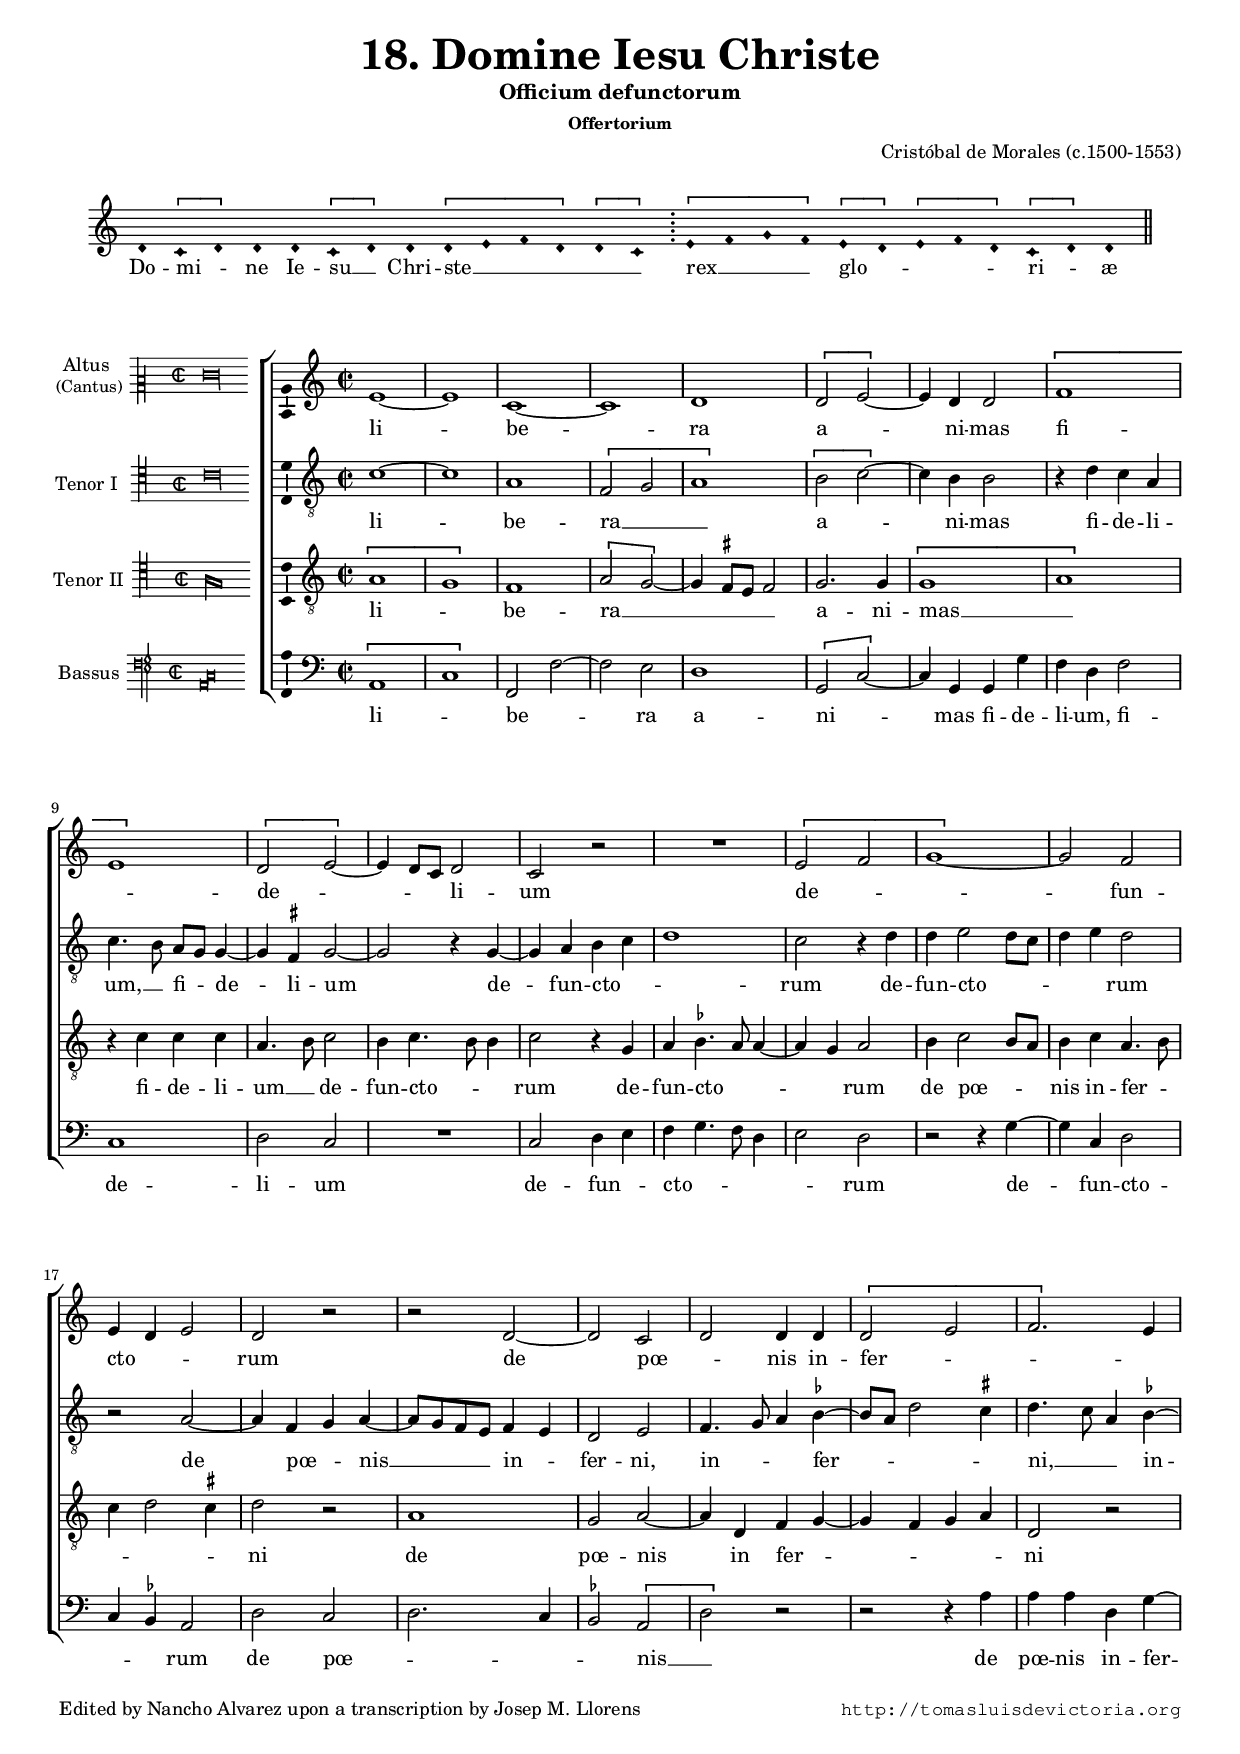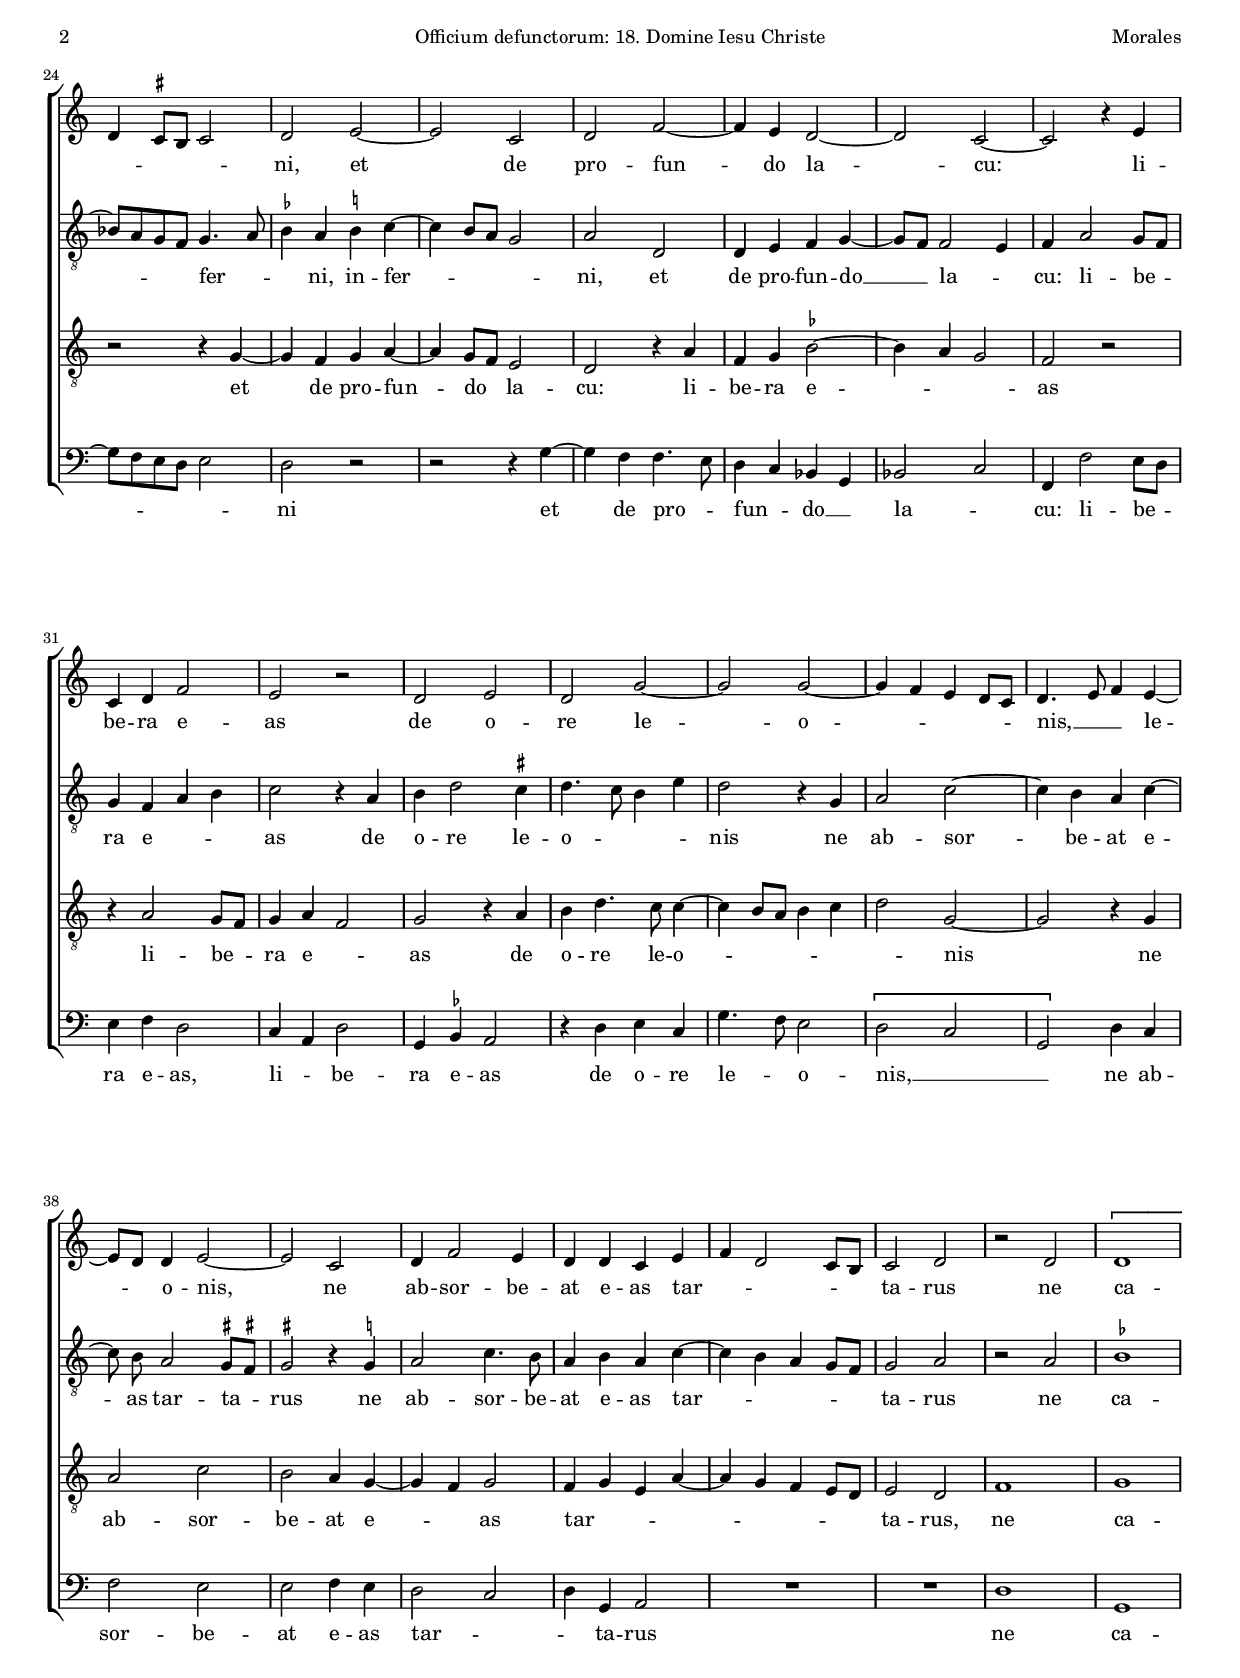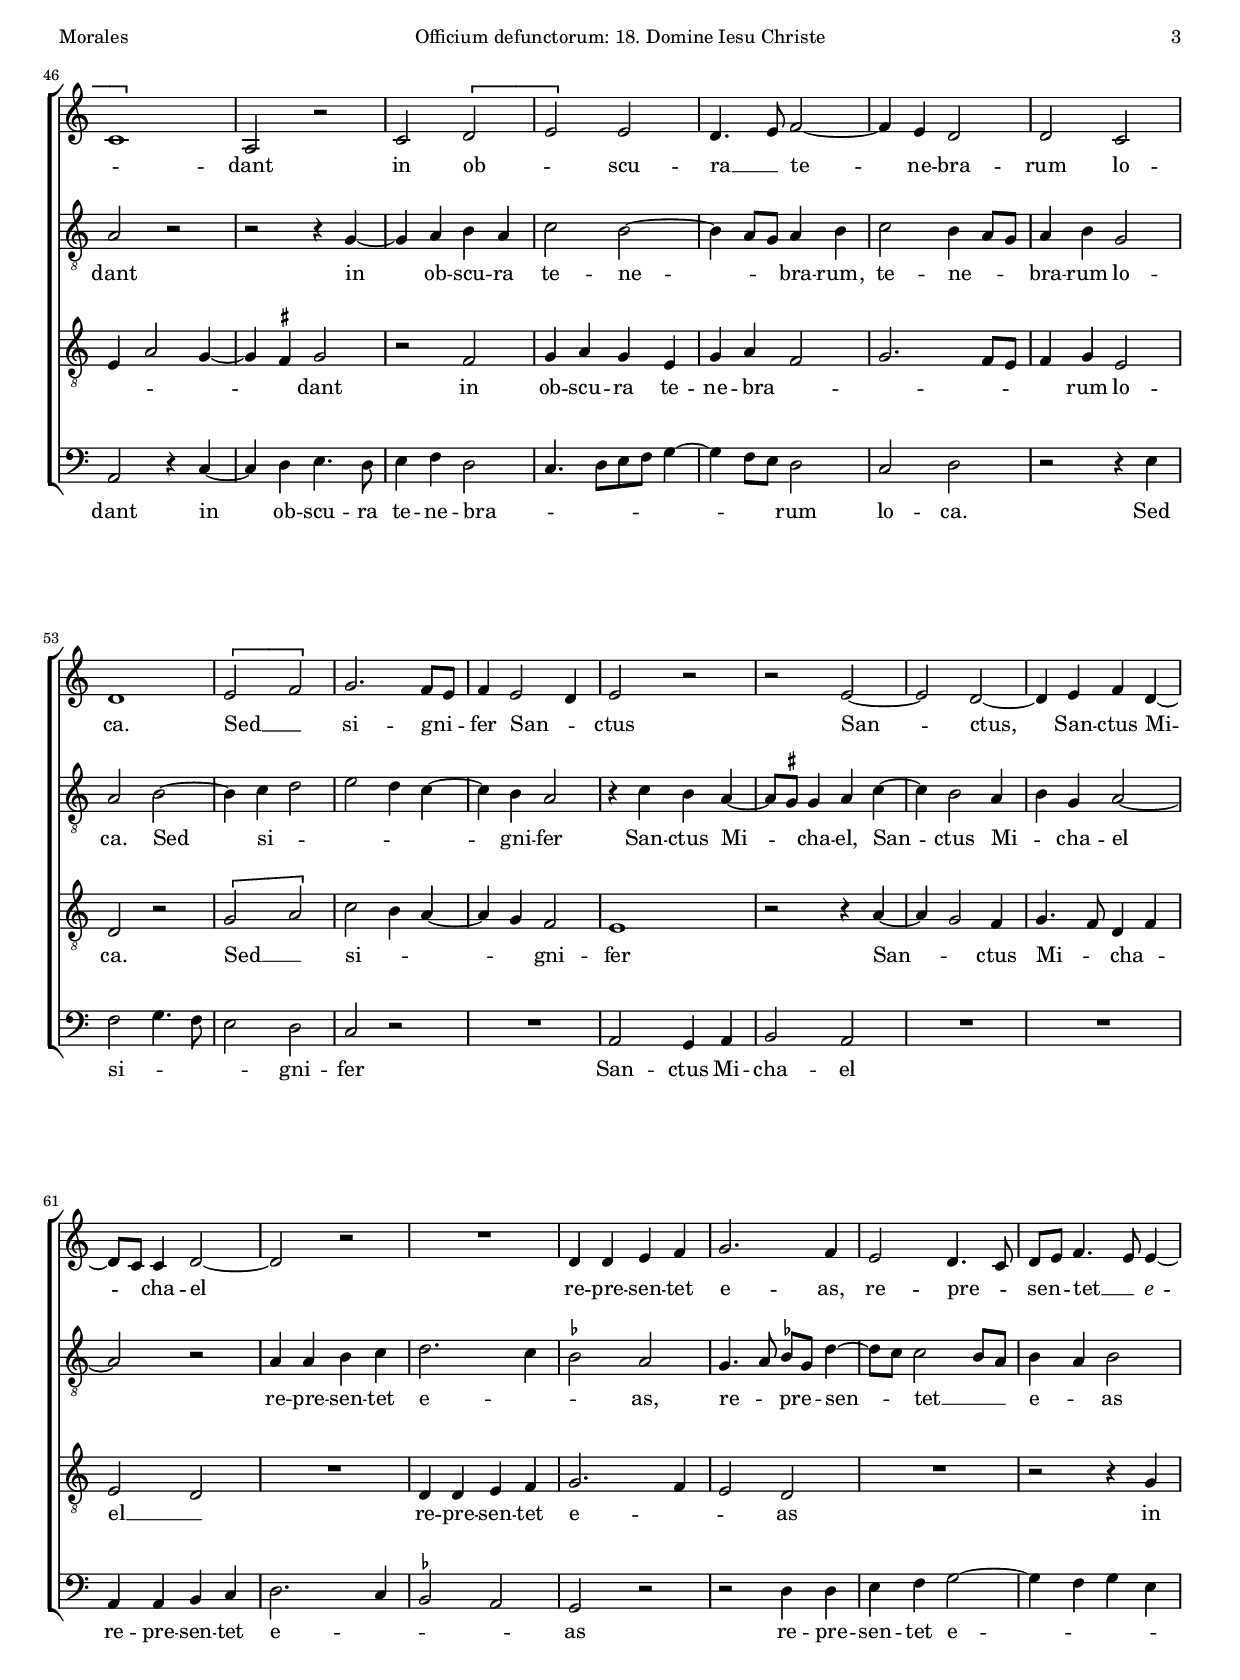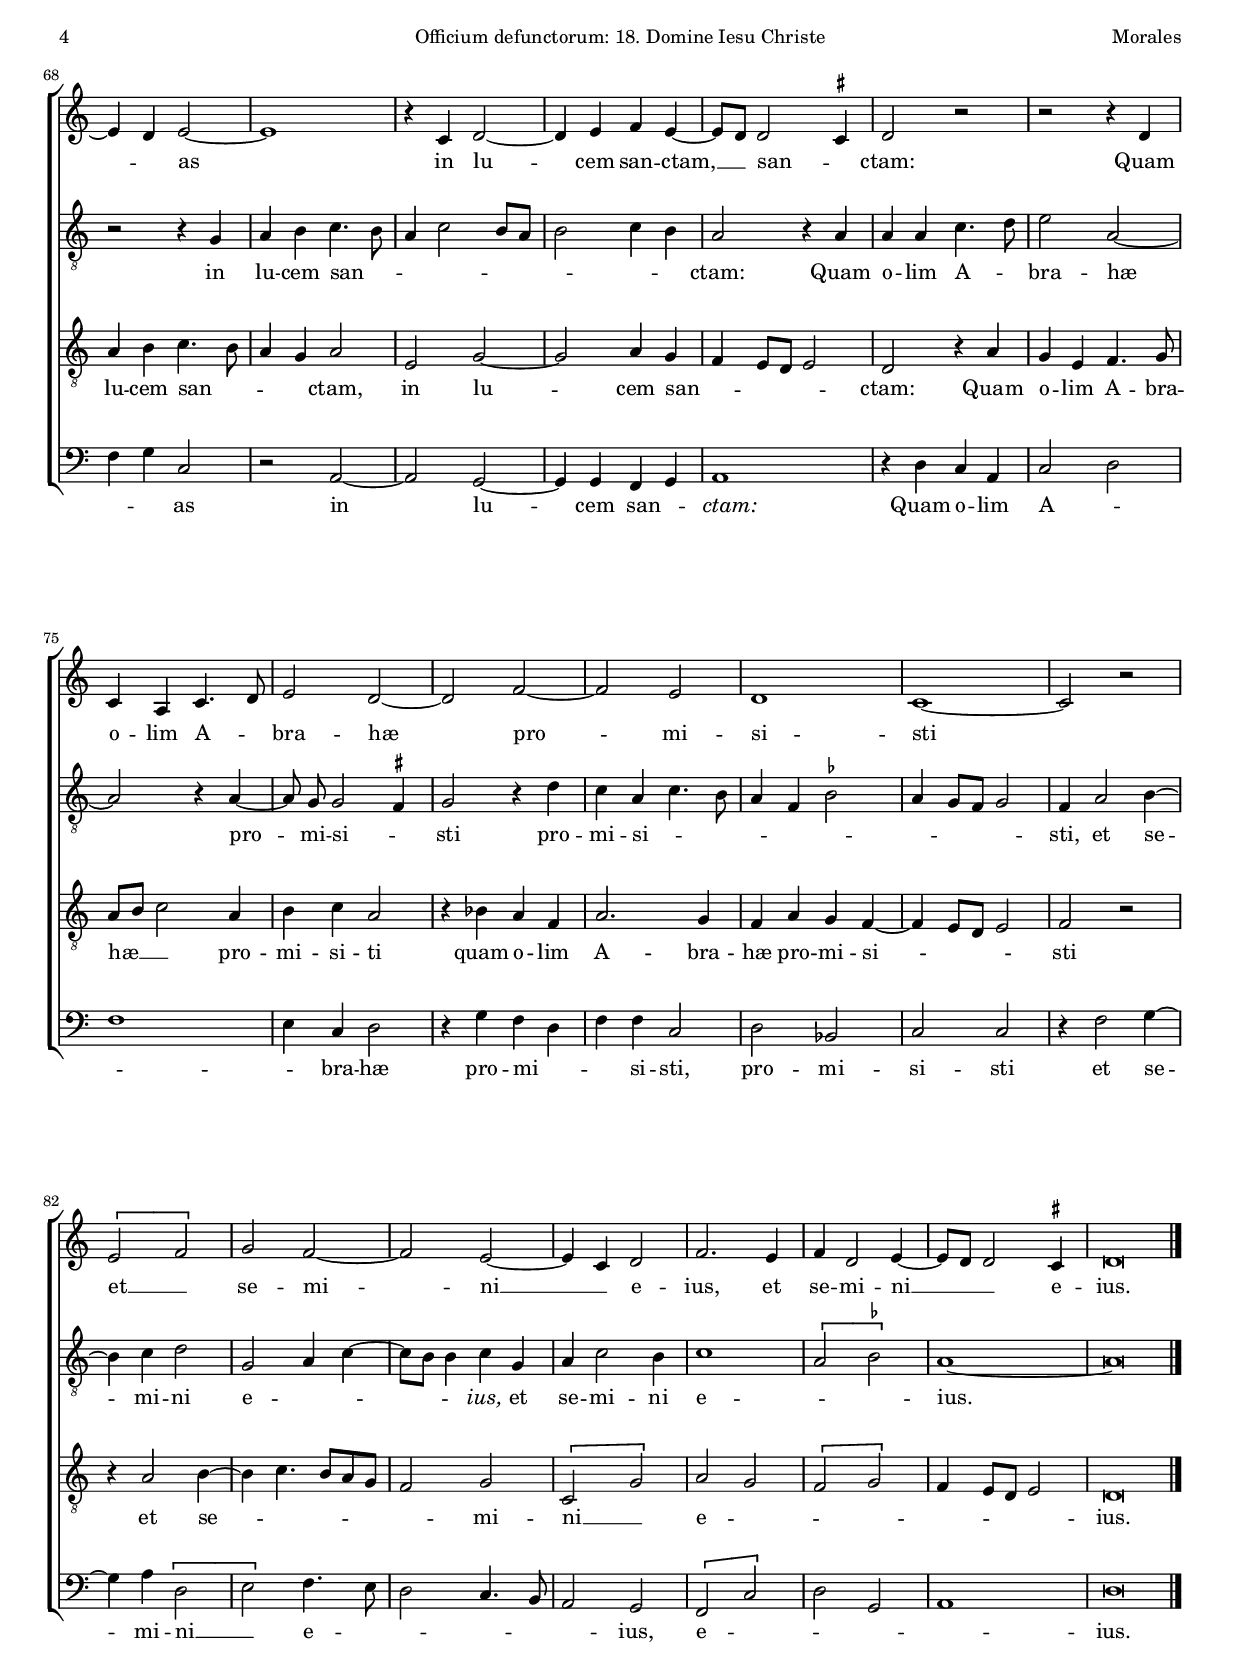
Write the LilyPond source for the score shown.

\version "2.22.0"

#(set-default-paper-size "a4")
#(set-global-staff-size 16.4)
#(ly:set-option 'point-and-click #f)
%mobile -s15.5 -i3.2

italicas=\override LyricText.font-shape = #'italic
rectas=\override LyricText.font-shape = #'upright
ss=\once \set suggestAccidentals = ##t
incipitwidth = 20
mtempo={\tempo 4 = 100}
mtempob={\tempo 4 = 50}
mt=#(define-music-function (offset) (number?) ; move lyric text
      #{ \once \override LyricText.X-offset = -$offset #})

htitle="Officium defunctorum: 18. Domine Iesu Christe"
hcomposer="Morales"

\header {
	title=\markup{\fontsize #3 "18. Domine Iesu Christe"}
	subtitle="Officium defunctorum"
	subsubtitle=\markup{"Offertorium" \vspace #1 }
	composer="Cristóbal de Morales (c.1500-1553)"
        pdfauthor=\composer
	%opus="(-)"
	%poet=\markup{}
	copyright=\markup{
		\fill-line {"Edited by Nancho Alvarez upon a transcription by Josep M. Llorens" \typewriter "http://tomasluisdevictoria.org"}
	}
%	tagline=""
}


\score {\transpose c c \relative c'{
<<
      \new Voice = "canto" {
             \override Staff.TimeSignature.stencil = #'()
             \override Stem.transparent = ##t
             \set Score.timing = ##f
             \override NoteHead.style = #'neomensural         
             \clef "G" % clave de do en tercera
             \key a \minor
             % diferente en los manuscritos de Segovia y Valladolid
             d4 \[c d\] d d \[c d\] d \[d e f d\] \[d c\]  \bar ";"
             \[e f g f\] \[e d\] \[e f d\] \[c d\] d
 \bar "||" }
        \new Lyrics \lyricsto "canto" { 
          Do -- mi -- _ ne Ie -- su __ _ Chri -- ste __ _ _ _ _ _ 
          rex __ _ _ _ glo -- _ _ _ _ ri -- _ æ
        }
        >>
        }%transpose

\layout {
        \override LigatureBracket.padding = #1
        indent = 0.5\cm
        %tablet indent=0.0\cm
        line-width=18.5\cm 
        %tablet line-width=16.0\cm
        ragged-right = ##f
}
}

%tablet \pageBreak




global={\key c \major \time 2/2 \skip 1*89
	\bar "|."
}


cantus=\relative c'{
	e1 ~
	e
	c ~
	c
	d
	\[d2 e ~ \]
	e4 d d2
	\[f1
	e\]
	\[d2 e ~ \]
	e4 d8 c d2
	c2 r
	R1
	\[e2 f
	g1 ~ \]
	g2 f
	e4 d e2
	d2 r
	r d ~
	d c
	d d4 d
	\[d2 e
	f2.\] e4
	d4 \ss cis8 b cis2
	d2 e ~
	e c
	d f ~
	f4 e d2 ~
	d c ~
	c2 r4 e
	c d f2
	e r
	d2 e
	d g ~
	g g ~
	g4 f e d8 c
	d4. e8 f4 e ~
	e8 d d4 e2 ~
	e c
	d4 f2 e4
	d d c e
	f4 d2 c8 b
	c2 d % CSIC \ss cis2
	r2 d
	\[d1
	c\]
	a2 r
	c2 \[d
	e\] e
	d4. e8 f2 ~
	f4 e d2
	d c
	d1
	\[e2 f\]
	g2. f8 e
	f4 e2 d4
	e2 r
	r2 e ~
	e d ~
	d4 e f d ~
	d8 c c4 d2 ~
	d r
	R1
	d4 d e f
	g2. f4
	e2 d4. c8 d8 e f4. e8 e4 ~
	e d e2 ~
	e1
	r4 c d2 ~
	d4 e f e ~
	e8 d d2 \ss cis4
	d2 r
	r2 r4 d
	c a c4. d8
	e2 d ~
	d f ~
	f e
	d1
	c1 ~
	c2 r2
	\[e2 f\]
	g2 f ~
	f2 e ~
	e4 c d2
	f2. e4 
	f4 d2 e4 ~
	e8 d d2 \ss cis4 
	d\breve*1/2
}

altus=\relative c'{
	c1 ~
	c
	a
	\[f2 g
	a1\]
	\[b2 c ~ \]
	c4 b b2
	r4 d c a
	c4. b8 a g g4 ~
	g \ss fis g2 ~
	g2 r4 g ~
	g4 a b c
	d1
	c2 r4 d
	d4 e2 d8 c
	d4 e d2
	r2 a ~
	a4 f g a ~
	a8 g f e f4 e
	d2 e
	f4. g8 a4 \ss bes ~
	bes8 a d2 \ss cis4
	d4. c8 a4 \ss bes ~
	bes8 a g f g4. a8
	\ss bes4 a \ss b4 c ~
	c4 b8 a g2
	a2 d,
	d4 e f g ~
	g8 f f2 e4
	f4 a2 g8 f
	g4 f a b
	c2 r4 a
	b4 d2 \ss cis4
	d4. c8 b4 e
	d2 r4 g,
	a2 c ~
	c4 b a c ~
	c8 \noBeam b a2 \ss gis8 \ss fis
	\ss gis2 r4 \ss g4
	a2 c4. b8
	a4 b a c ~
	c4 b a g8 f
	g2 a
	r2 a
	\ss bes1
	a2 r
	r2 r4 g ~
	g4 a b a
	c2 b ~
	b4 a8 g a4 b
	c2 b4 a8 g % CSIC \ss bes
	a4 b g2 % CSIC \ss bes
	a2 b ~
	b4 c d2
	e2 d4 c ~
	c b a2
	r4 c b a ~
	a8 \ss gis gis4 a c ~
	c4 b2 a4
	b4 g a2 ~
	a r
	a4 a b c % CSIC \ss bes
	d2. c4
	\ss bes2 a
	g4. a8 \ss bes g d'4 ~
	d8 c c2 b8 a % CSIC \ss bes8
	b4 a b2 % CSIC \ss bes4
	r2 r4 g
	a b c4. b8
	a4 c2 b8 a
	b2 c4 b
	a2 r4 a
	a a c4. d8
	e2 a, ~
	a r4 a ~
	a8 \noBeam g g2 \ss fis4
	g2 r4 d'
	c4 a c4. b8
	a4 f \ss bes2
	a4 g8 f g2
	f4 a2 b4 ~
	b c d2
	g,2 a4 c ~
	c8 b b4 c g
	a c2 b4
	c1
	\[a2 \ss bes\]
	a1 ~
	a\breve*1/2
}

tenor=\relative c'{
	\[a1
	g\]
	f1
	\[a2 g ~ \]
	g4 \ss fis8 e fis2
	g2. g4
	\[g1
	a\]
	r4 c c c
	a4. b8 c2
	b4 c4. b8 b4
	c2 r4 g
	a \ss bes4. a8 a4 ~
	a4 g a2
	b4 c2 b8 a
	b4 c a4. b8
	c4 d2 \ss cis4
	d2 r
	a1
	g2 a ~
	a4 d, f g ~
	g f g a
	d,2 r
	r2 r4 g ~
	g f g a ~
	a g8 f e2
	d2 r4 a'
	f g \ss bes2 ~
	bes4 a g2
	f2 r
	r4 a2 g8 f
	g4 a f2
	g2 r4 a
	b d4. c8 c4 ~
	c4 b8 a b4 c
	d2 g, ~
	g r4 g
	a2 c
	b a4 g ~
	g f g2
	f4 g e a ~
	a4 g f e8 d
	e2 d
	f1
	g
	e4 a2 g4 ~
	g \ss fis g2
	r2 f
	g4 a g e
	g a f2
	g2. f8 e
	f4 g e2
	d r
	\[g2 a\]
	c2 b4 a ~
	a g f2
	e1
	r2 r4 a ~
	a4 g2 f4
	g4. f8 d4 f
	e2 d
	R1
	d4 d e f
	g2. f4
	e2 d
	R1
	r2 r4 g
	a b c4. b8
	a4 g a2
	e2 g ~
	g a4 g
	f4 e8 d e2
	d r4 a'
	g4 e f4. g8 
	a b c2 a4
	b c a2
	r4 bes a f
	a2. g4
	f a g f ~
	f e8 d e2
	f2 r
	r4 a2 b4 ~
	b4 c4. b8 a g
	f2 g
	\[c,2 g'\]
	a2 g
	\[f2 g\]
	f4 e8 d e2
	d\breve*1/2
}

bassus=\relative c{
	\[a1
	c\]
	f,2 f' ~
	f2 e
	d1
	\[g,2 c ~ \]
	c4 g g g'
	f d f2
	c1
	d2 c
	R1
	c2 d4 e
	f4 g4. f8 d4
	e2 d
	r2 r4 g ~
	g c, d2
	c4 \ss bes a2
	d2 c
	d2. c4
	\ss bes2 \[a
	d\] r
	r2 r4 a'
	a a d, g ~
	g8 f e d e2
	d r
	r2 r4 g ~
	g f f4. e8 
	d4 c bes g
	bes2 c
	f,4 f'2 e8 d
	e4 f d2
	c4 a d2
	g,4 \ss bes a2
	r4 d e c
	g'4. f8 e2
	\[d2 c
	g\] d'4 c
	f2 e
	e f4 e
	d2 c
	d4 g, a2
	R1*2
	d1
	g,
	a2 r4 c ~
	c4 d e4. d8
	e4 f d2
	c4. d8[ e f] g4 ~
	g4 f8 e d2
	c d
	r2 r4 e
	f2 g4. f8
	e2 d
	c r
	R1
	a2 g4 a
	b2 a
	R1*2
	a4 a b c % CSIC \ss bes
	d2. c4
	\ss bes2 a
	g2 r
	r d'4 d
	e4 f g2 ~
	g4 f g e
	f g c,2
	r2 a ~
	a g ~
	g4 g f g
	a1
	r4 d c a
	c2 d
	f1
	e4 c d2
	r4 g f d
	f f c2
	d bes
	c c
	r4 f2 g4 ~
	g4 a \[d,2
	e\] f4. e8
	d2 c4. b8
	a2 g
	\[f2 c'\]
	d g,
	a1
	d\breve*1/2
}

textocantus=\lyricmode{
li -- be -- ra a -- _ ni -- mas fi -- _ de -- _ _ _ li -- um
de -- _ _ fun -- \mt #.2 cto -- _ _ rum
de pœ -- _ nis in -- fer -- _ _ _ _ _ _ _ ni,
et de pro -- fun -- do la -- cu:
li -- be -- ra e -- as
de o -- re le -- o -- _ _ _ _ nis, __ _ _ 
le -- _ o -- nis,
ne ab -- sor -- be -- at e -- as tar -- _ _ _ _ ta -- rus
ne ca -- _ dant
in ob -- _ scu -- ra __ _ te -- ne -- bra -- rum lo -- ca.
Sed __ _ si -- gni -- _ fer San -- _ ctus
San -- ctus,
San -- ctus Mi -- _ cha -- el
re -- pre -- sen -- tet e -- as,
re -- pre -- _ \mt #.2 sen -- _ tet __ _ \italicas e -- _ \rectas as % tet e
in lu -- cem san -- \mt #.5 ctam, __ _ san -- _ ctam:
Quam o -- lim A -- _ bra -- hæ 
pro -- mi -- si -- sti
et __ _ se -- mi -- ni __ _ e -- ius,
et se -- mi -- ni __ _ _ e -- ius.
}

textoaltus=\lyricmode{
li -- be -- ra __ _ _ a -- _ ni -- mas
fi -- de -- li -- \mt #.5 um, __ _
fi -- _ de -- li -- um
de -- fun -- cto -- _ _ rum
de -- fun -- cto -- _ _ _ _ rum
de pœ -- _ nis __ _ _ _ in -- _ fer -- ni,
in -- _ _ fer -- _ _ _ ni, __ _ _
in -- _ _ _ fer -- _ _ ni,
in -- fer -- _ _ _ ni,
et de pro -- fun -- do __ _ la -- _ cu:
li -- be -- _ ra e -- _ _ as
de o -- re le -- o -- _ _ _ nis
ne ab -- sor -- be -- at e -- as tar -- ta -- _ rus
ne ab -- sor -- be -- at e -- as tar -- _ _ _ _ ta -- rus
ne ca -- dant
in ob -- scu -- ra te -- ne -- _ _ bra -- rum,
te -- ne -- _ _ bra -- rum lo -- ca.
Sed si -- _ _ _ _ gni -- fer
San -- ctus Mi -- _ cha -- el,
San -- ctus Mi -- _ cha -- el
re -- pre -- sen -- tet e -- _ _ as,
re -- _ \mt #.3 pre -- _ sen -- _ tet __ _ _ e -- _ as
in lu -- cem san -- _ _ _ _ _ _ _ _ ctam:
Quam o -- lim A -- _ bra -- hæ 
pro -- mi -- si -- _ sti
pro -- mi -- si -- _ _ _ _ _ _ _ _ _ sti,
et se -- mi -- ni e -- _ _ _ _ \italicas ius, \rectas % ius __ _
et se -- mi -- ni e -- _ _ ius.
}

textotenor=\lyricmode{
li -- _ be -- ra __ _ _ _ _ a -- ni -- mas __ _ 
fi -- de -- li -- \mt #.5 um __ _ de -- fun -- cto -- _ _ rum
de -- fun -- cto -- _ _ _ rum
de pœ -- _ _ nis in -- fer -- _ _ _ _ ni
de pœ -- nis in fer -- _ _ _ _ ni
et de pro -- fun -- do _ la -- cu:
li -- be -- ra e -- _ _ as
li -- be -- _ ra e -- _ as
de o -- re le -- o -- _ _ _ _ _ nis
ne ab -- sor -- be -- at e -- _ as
tar -- _ _ _ _ _ _ _ ta -- rus,
ne ca -- _ _ _ _ dant
in ob -- scu -- ra te -- ne -- \mt #.3 bra -- _ _ _ _ _ rum lo -- ca.
Sed __ _ si -- _ _ _ gni -- fer
San -- _ ctus Mi -- _ \mt #.3 cha -- _ el __ _ 
re -- pre -- sen -- tet e -- _ _ as
in lu -- cem san -- _ _ _ ctam,
in lu -- cem san -- _ _ _ _ ctam:
Quam o -- lim A -- bra -- hæ __ _ _ pro -- mi -- si -- ti
quam o -- lim A -- bra -- hæ pro -- mi -- si -- _ _ _ sti
et se -- _ _ _ _ _ mi -- ni __ _ e -- _ _ _ _ _ _ _ ius.
}

textobassus=\lyricmode{
li -- _ be -- _ ra a -- ni -- _ mas fi -- de -- li -- um,
fi -- de -- li -- um
de -- \mt #.5 fun -- _ cto -- _ _ _ _ rum
de -- fun -- cto -- _ _ rum
de pœ -- _ _ _ nis __ _ 
de pœ -- nis in -- fer -- _ _ _ _ ni
et de pro -- _ fun -- _ \mt #.5 do __ _ la -- _ cu:
li -- be -- _ ra e -- as,
li -- _ be -- ra e -- as
de o -- re le -- _ o -- nis, __ _ _ 
ne ab -- sor -- be -- at e -- as tar -- _ _ ta -- rus
ne ca -- dant
in ob -- scu -- ra te -- ne -- bra -- _ _ _ _ _ _ _ rum lo -- ca.
Sed si -- _ _ _ gni -- fer
San -- ctus Mi -- cha -- el
re -- pre -- sen -- tet e -- _ _ _ as
re -- pre -- sen -- tet e -- _ _ _ _ _ as
in lu -- cem \mt #.5 san -- _ \italicas \mt #1 ctam: \rectas % ctam __ _
Quam o -- lim A -- _ _ _ bra -- hæ
pro -- mi -- _ _ si -- sti,
pro -- mi -- si -- sti
et se -- mi -- ni __ _ 
e -- _ _ _ _ _ ius,
e -- _ _ _ _ ius.
}


incipitcantus=\markup{
	\score{
		{ 
		\set Staff.instrumentName=\markup{\center-column{"Altus  " \raise #.5 \smaller "(Cantus) "}}
		\override NoteHead.style = #'neomensural
		\override Staff.TimeSignature.style = #'neomensural
		\cadenzaOn 
		\clef "petrucci-c2"
		\key c \major
		\time 2/2
                e'\longa
		} 

	\layout { line-width=\incipitwidth indent = 0 }
	}
}

incipitaltus=\markup{
	\score{
		{ 
		\set Staff.instrumentName="Tenor I  "
		\override NoteHead.style = #'neomensural 
		\override Staff.TimeSignature.style = #'neomensural
		\cadenzaOn 
		\clef "petrucci-c4"
		\key c \major
		\time 2/2
                c'\longa
		} 
	\layout { line-width=\incipitwidth indent = 0 }
	}
}


incipittenor=\markup{
	\score{
		{ 
		\set Staff.instrumentName="Tenor II "
		\override NoteHead.style = #'neomensural 
		\override Staff.TimeSignature.style = #'neomensural
		\cadenzaOn 
		\clef "petrucci-c4"
		\key c \major
		\time 2/2
                \[a\breve g\]
		} 
	\layout {
       \context {\Voice
               \remove Ligature_bracket_engraver
               \consists Mensural_ligature_engraver
       }
       line-width=\incipitwidth
       indent = 0
}
	}
}

incipitbassus=\markup{
	\score{
		{ 
		\set Staff.instrumentName="Bassus "
		\override NoteHead.style = #'neomensural
		\override Staff.TimeSignature.style = #'neomensural
		\cadenzaOn 
		\clef "petrucci-f4"
		\key c \major
		\time 2/2
                \[a,\breve c\]
		} 
	\layout {
       \context {\Voice
               \remove Ligature_bracket_engraver
               \consists Mensural_ligature_engraver
       }
       line-width=\incipitwidth
       indent = 0
}
	}
}

%\layout {
%       \context {\Voice
%               \remove Ligature_bracket_engraver
%               \consists Mensural_ligature_engraver
%       }
%       line-width=\incipitwidth
%       indent = 0
%}

\score {\transpose c' c'{
\new ChoirStaff<<

	\new Staff <<\global
	\new Voice="v1" {
		\set Staff.instrumentName=\incipitcantus
		\clef "treble"
		\cantus }
	\new Lyrics \lyricsto "v1" {\textocantus }
	>>

	\new Staff <<\global
	\new Voice="v2" {
		\set Staff.instrumentName=\incipitaltus
		\clef "G_8"
		\altus }
	\new Lyrics \lyricsto "v2" {\textoaltus }
	>>
	
	\new Staff <<\global
	\new Voice="v3" {
		\set Staff.instrumentName=\incipittenor
		\clef "G_8"
		\tenor }
	\new Lyrics \lyricsto "v3" {\textotenor }
	>>

	\new Staff <<\global
	\new Voice="v4" {
		\set Staff.instrumentName=\incipitbassus
		\clef "bass"
		\bassus }
	\new Lyrics \lyricsto "v4" {\textobassus }
	>>
	
>>

	} % transpose

\layout{ 
	\context {\Lyrics 
		\override VerticalAxisGroup.staff-affinity = #UP
		\override VerticalAxisGroup.nonstaff-relatedstaff-spacing =
			#'((basic-distance . 0) (minimum-distance . 0) (padding . 1))
		\override LyricText.font-size = #1.2
		\override LyricHyphen.minimum-distance = #0.5
	}
	\context {\Score 
		tempoHideNote = ##t
		\override BarNumber.padding = #2 
	}
	\context {\Voice 
		%melismaBusyProperties = #'()
		%autoBeaming = ##f
	}
	\context {\Staff 
                %\RemoveEmptyStaves
                %\override VerticalAxisGroup.remove-first = ##t
		\override VerticalAxisGroup.staff-staff-spacing =
			#'((basic-distance . 11) (minimum-distance . 0) (padding . 1))
		\consists Ambitus_engraver 
		\override LigatureBracket.padding = #1
	}
}

%\midi { \mtempo }

}


\paper{
	evenHeaderMarkup=\markup  \fill-line { \fromproperty #'page:page-number-string \htitle \hcomposer }
	oddHeaderMarkup= \markup  \fill-line { \on-the-fly #not-first-page \hcomposer \on-the-fly #not-first-page \htitle \on-the-fly #not-first-page \fromproperty #'page:page-number-string }
	%system-count=20
	%page-count = 8
	ragged-last-bottom = ##f
	indent=3.6\cm
	system-system-spacing =
	#'((basic-distance . 20) (minimum-distance . 0) (padding . 5))
	top-system-spacing = % header
	#'((basic-distance . 8) (minimum-distance . 0) (padding . 0))
	last-bottom-spacing = % footer
	#'((basic-distance . 12) (minimum-distance . 0) (padding . 0))
	markup-system-spacing.padding = #4.0
}
